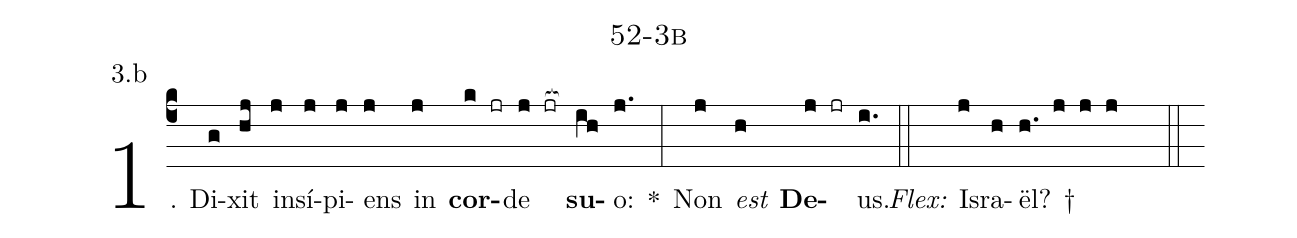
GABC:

name: 52-3b;
annotation: 3.b;
%%
(c4)1. Di(g)xit(hj) in(j)sí(j)pi(j)ens(j) in(j) <b>cor</b>(k jr)de(j jr[ocb:1{]) <b>su</b>(ih[ocb:0}])o:(j.) *(:) Non(j) <i>est</i>(h) <b>De</b>(j jr)us.(i.) (::)
<i>Flex:</i>()  Is(j)ra(h)ël? †(h. j j j  ::)
